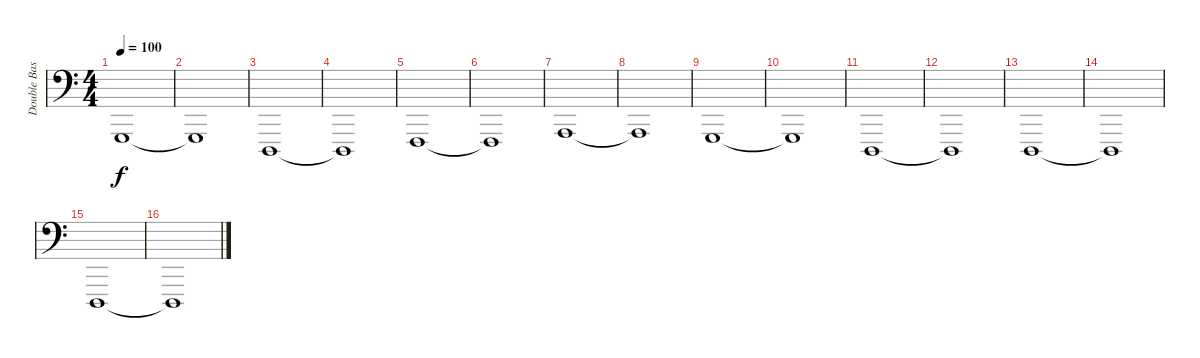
\track ("Double Bass" "Double Bas") {instrument stringensemble1}
\staff {score}
\tuning (G2 D2 A1 D1) {hide}
\ts (4 4)
\tempo 100
\clef f4
\ks c
5.4.1{dy f} |
5.4{t}.1 |
0.4.1 |
0.4{t}.1 |
3.4.1 |
3.4{t}.1 |
0.3.1 |
0.3{t}.1 |
5.4.1 |
5.4{t}.1 |
0.4.1 |
0.4{t}.1 |
0.4.1 |
0.4{t}.1 |
0.4.1 |
0.4{t}.1
